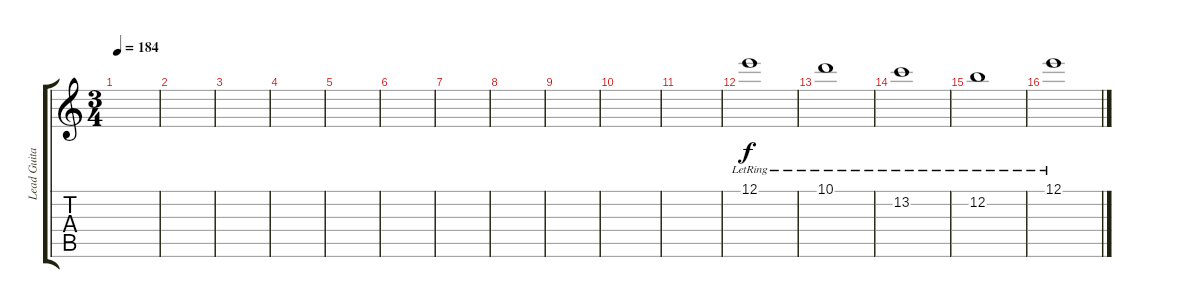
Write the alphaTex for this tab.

\track ("Lead Guitar" "Lead Guita") {instrument overdrivenguitar}
\staff {score tabs}
\tuning (E4 B3 G3 D3 A2 E2) {hide}
\ts (3 4)
\tempo 184
\clef g2
\ks c
|
|
|
|
|
|
|
|
|
|
|
12.1{lr}.1 |
10.1{lr}.1 |
13.2{lr}.1 |
12.2{lr}.1 |
12.1{lr}.1
